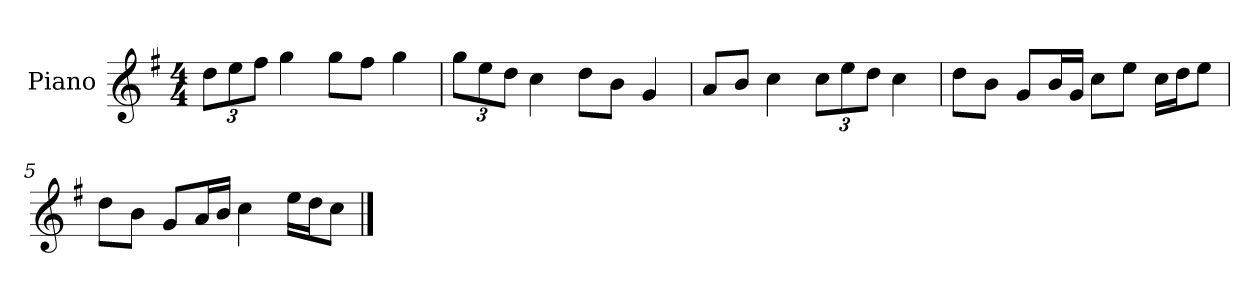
**kern
*part1
*staff1
*I"Piano
*I'P-no
*clefG2
*k[f#]
*M4/4
*MM90
*Xbrackettup
=1
12dd\L
12ee\
12ff#\J
4gg\
8gg\L
8ff#\J
4gg\
=2
12gg\L
12ee\
12dd\J
4cc\
8dd\L
8b\J
4g/
=3
8a/L
8b/J
4cc\
12cc\L
12ee\
12dd\J
4cc\
=4
8dd\L
8b\J
8g/L
16b/L
16g/JJ
8cc\L
8ee\J
16cc\LL
16dd\J
8ee\J
=5
8dd\L
8b\J
8g/L
16a/L
16b/JJ
4cc\
16ee\LL
16dd\J
8cc\J
==
*-
